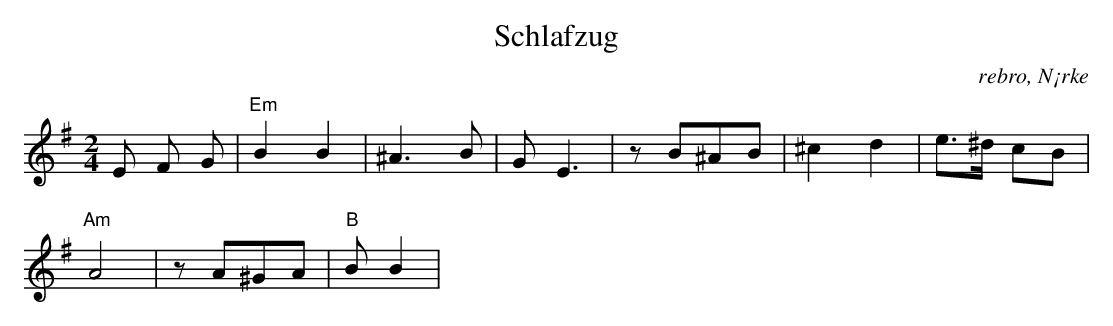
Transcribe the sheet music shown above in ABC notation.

X:1
T:Schlafzug
O: rebro, N¡rke
M:2/4
L:1/8
K:Em
E F G |"Em" B2 B2 | ^A3B | GE3 | zB^AB | ^c2 d2 | e>^d cB |
"Am" A4 | zA^GA |"B" B B2 |
